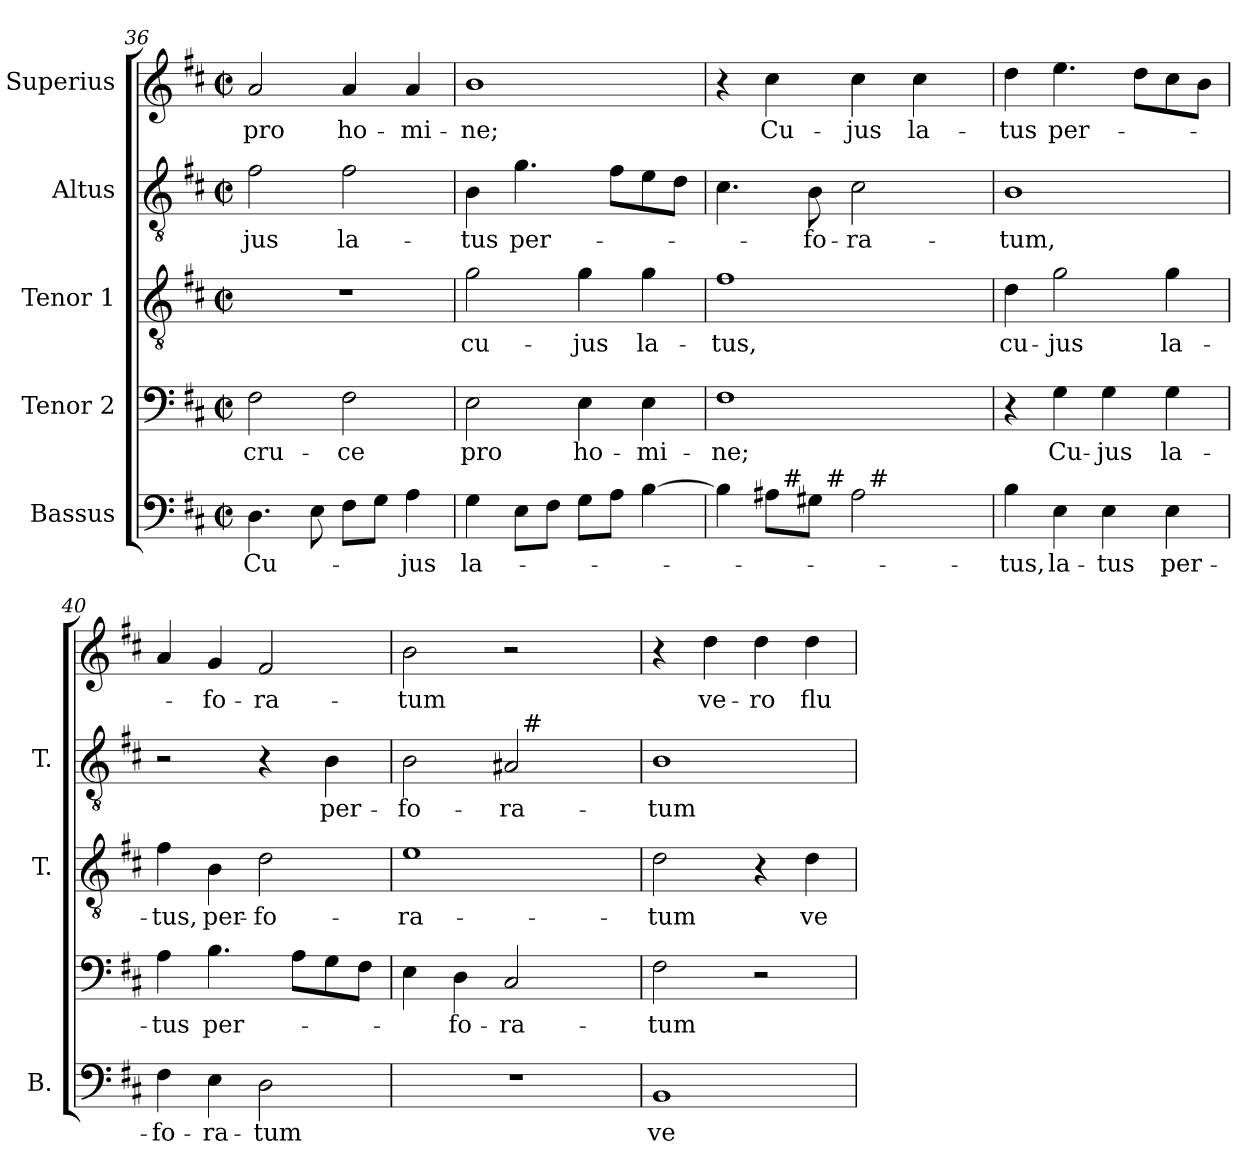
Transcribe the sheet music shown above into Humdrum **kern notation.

**kern	**text	**kern	**text	**kern	**text	**kern	**text	**kern	**text
*part5	*part5	*part4	*part4	*part3	*part3	*part2	*part2	*part1	*part1
*staff5	*staff5	*staff4	*staff4	*staff3	*staff3	*staff2	*staff2	*staff1	*staff1
*I"Bassus	*	*I"Tenor 2	*	*I"Tenor 1	*	*I"Altus	*	*I"Superius	*
*I'B.	*	*	*	*I'T.	*	*I'T.	*	*	*
*clefF4	*	*clefF4	*	*clefGv2	*	*clefGv2	*	*clefG2	*
*	*	*	*	*ITrd7c12	*	*ITrd7c12	*	*	*
*k[f#c#]	*	*k[f#c#]	*	*k[f#c#]	*	*k[f#c#]	*	*k[f#c#]	*
*D:	*	*D:	*	*D:	*	*D:	*	*D:	*
*M2/2	*	*M2/2	*	*M2/2	*	*M2/2	*	*M2/2	*
*met(c|)	*	*met(c|)	*	*met(c|)	*	*met(c|)	*	*met(c|)	*
=36	=36	=36	=36	=36	=36	=36	=36	=36	=36
!	!LO:LY:b:color=#000000	!	!	!	!	!	!	!	!
!	!	!	!LO:LY:b:color=#000000	!	!	!	!	!	!
!	!	!	!	!	!	!	!LO:LY:b:color=#000000	!	!
!	!	!	!	!	!	!	!	!	!LO:LY:b:color=#000000
4.Di\	Cu-	2F#i\	cru-	1r	.	2F#i\	-jus	2ai/	pro
8Ei\	.	.	.	.	.	.	.	.	.
!	!	!	!LO:LY:b:color=#000000	!	!	!	!	!	!
!	!	!	!	!	!	!	!LO:LY:b:color=#000000	!	!
!	!	!	!	!	!	!	!	!	!LO:LY:b:color=#000000
8F#i\L	.	2F#i\	-ce	.	.	2F#i\	la-	4ai/	ho-
8Gi\J	.	.	.	.	.	.	.	.	.
!	!LO:LY:b:color=#000000	!	!	!	!	!	!	!	!
!	!	!	!	!	!	!	!	!	!LO:LY:b:color=#000000
4Ai\	-jus	.	.	.	.	.	.	4ai/	-mi-
=37	=37	=37	=37	=37	=37	=37	=37	=37	=37
!	!LO:LY:b:color=#000000	!	!	!	!	!	!	!	!
!	!	!	!LO:LY:b:color=#000000	!	!	!	!	!	!
!	!	!	!	!	!LO:LY:b:color=#000000	!	!	!	!
!	!	!	!	!	!	!	!LO:LY:b:color=#000000	!	!
!	!	!	!	!	!	!	!	!	!LO:LY:b:color=#000000
4Gi\	la-	2Ei\	pro	2Gi\	cu-	4BBi\	-tus	1bi	-ne;
!	!	!	!	!	!	!	!LO:LY:b:color=#000000	!	!
8Ei\L	.	.	.	.	.	4.Gi\	per-	.	.
8F#i\J	.	.	.	.	.	.	.	.	.
!	!	!	!LO:LY:b:color=#000000	!	!	!	!	!	!
!	!	!	!	!	!LO:LY:b:color=#000000	!	!	!	!
8Gi\L	.	4Ei\	ho-	4Gi\	-jus	.	.	.	.
8Ai\J	.	.	.	.	.	8F#i\L	.	.	.
!	!	!	!LO:LY:b:color=#000000	!	!	!	!	!	!
!	!	!	!	!	!LO:LY:b:color=#000000	!	!	!	!
[>4Bi\	.	4Ei\	-mi-	4Gi\	la-	8Ei\	.	.	.
.	.	.	.	.	.	8Di\J	.	.	.
!!LO:PB:g=z
=38	=38	=38	=38	=38	=38	=38	=38	=38	=38
!	!	!	!LO:LY:b:color=#000000	!	!	!	!	!	!
!	!	!	!	!	!LO:LY:b:color=#000000	!	!	!	!
*^	*	*	*	*	*	*	*	*	*
*	*^	*	*	*	*	*	*	*	*	*
*	*	*^	*	*	*	*	*	*	*	*	*
4Bi\]	4ryy	4ryy	2ryy	.	1F#i	-ne;	1F#i	-tus,	4.C#i\	.	4r	.
!	!	!	!	!	!	!	!	!	!	!	!	!LO:LY:b:color=#000000
8A#i\L	32ryy	8ryy	.	.	.	.	.	.	.	.	4cc#i\	Cu-
.	256ryy	.	.	.	.	.	.	.	.	.	.	.
!	!LO:TX:a:t=#	!	!	!	!	!	!	!	!	!	!	!
.	2ryy	.	.	.	.	.	.	.	.	.	.	.
!	!	!	!	!	!	!	!	!	!	!LO:LY:b:color=#000000	!	!
8G#i\J	.	32ryy	.	.	.	.	.	.	8BBi\	-fo-	.	.
.	.	256ryy	.	.	.	.	.	.	.	.	.	.
!	!	!LO:TX:a:t=#	!	!	!	!	!	!	!	!	!	!
.	.	2ryy	.	.	.	.	.	.	.	.	.	.
!	!	!	!	!	!	!	!	!	!	!LO:LY:b:color=#000000	!	!
!	!	!	!	!	!	!	!	!	!	!	!	!LO:LY:b:color=#000000
2A#i\	.	.	32ryy	.	.	.	.	.	2C#i\	-ra-	4cc#i\	-jus
.	.	.	256ryy	.	.	.	.	.	.	.	.	.
!	!	!	!LO:TX:a:t=#	!	!	!	!	!	!	!	!	!
.	.	.	4ryy	.	.	.	.	.	.	.	.	.
!	!	!	!	!	!	!	!	!	!	!	!	!LO:LY:b:color=#000000
.	.	.	.	.	.	.	.	.	.	.	4cc#i\	la-
.	8ryy	.	8ryy	.	.	.	.	.	.	.	.	.
.	16ryy	16ryy	16ryy	.	.	.	.	.	.	.	.	.
.	64..ryy	64..ryy	64..ryy	.	.	.	.	.	.	.	.	.
*v	*v	*v	*v	*	*	*	*	*	*	*	*	*
=39	=39	=39	=39	=39	=39	=39	=39	=39	=39
*^	*	*	*	*	*	*	*	*	*
*	*^	*	*	*	*	*	*	*	*	*
*	*	*^	*	*	*	*	*	*	*	*	*
!	!	!	!	!LO:LY:b:color=#000000	!	!	!	!	!	!	!	!
*v	*v	*v	*v	*	*	*	*	*	*	*	*	*
*^	*	*	*	*	*	*	*	*	*
*	*^	*	*	*	*	*	*	*	*	*
*	*	*^	*	*	*	*	*	*	*	*	*
!	!	!	!	!	!	!	!	!LO:LY:b:color=#000000	!	!	!	!
*v	*v	*v	*v	*	*	*	*	*	*	*	*	*
*^	*	*	*	*	*	*	*	*	*
*	*^	*	*	*	*	*	*	*	*	*
*	*	*^	*	*	*	*	*	*	*	*	*
!	!	!	!	!	!	!	!	!	!	!LO:LY:b:color=#000000	!	!
*v	*v	*v	*v	*	*	*	*	*	*	*	*	*
*^	*	*	*	*	*	*	*	*	*
*	*^	*	*	*	*	*	*	*	*	*
*	*	*^	*	*	*	*	*	*	*	*	*
!	!	!	!	!	!	!	!	!	!	!	!	!LO:LY:b:color=#000000
*v	*v	*v	*v	*	*	*	*	*	*	*	*	*
4Bi\	-tus,	4r	.	4Di\	cu-	1BBi	-tum,	4ddi\	-tus
!	!LO:LY:b:color=#000000	!	!	!	!	!	!	!	!
!	!	!	!LO:LY:b:color=#000000	!	!	!	!	!	!
!	!	!	!	!	!LO:LY:b:color=#000000	!	!	!	!
!	!	!	!	!	!	!	!	!	!LO:LY:b:color=#000000
4Ei\	la-	4Gi\	Cu-	2Gi\	-jus	.	.	4.eei\	per-
!	!LO:LY:b:color=#000000	!	!	!	!	!	!	!	!
!	!	!	!LO:LY:b:color=#000000	!	!	!	!	!	!
4Ei\	-tus	4Gi\	-jus	.	.	.	.	.	.
.	.	.	.	.	.	.	.	8ddi\L	.
!	!LO:LY:b:color=#000000	!	!	!	!	!	!	!	!
!	!	!	!LO:LY:b:color=#000000	!	!	!	!	!	!
!	!	!	!	!	!LO:LY:b:color=#000000	!	!	!	!
4Ei\	per-	4Gi\	la-	4Gi\	la-	.	.	8cc#i\	.
.	.	.	.	.	.	.	.	8bi\J	.
=40	=40	=40	=40	=40	=40	=40	=40	=40	=40
!	!LO:LY:b:color=#000000	!	!	!	!	!	!	!	!
!	!	!	!LO:LY:b:color=#000000	!	!	!	!	!	!
!	!	!	!	!	!LO:LY:b:color=#000000	!	!	!	!
4F#i\	-fo-	4Ai\	-tus	4F#i\	-tus,	2r	.	4ai/	.
!	!LO:LY:b:color=#000000	!	!	!	!	!	!	!	!
!	!	!	!LO:LY:b:color=#000000	!	!	!	!	!	!
!	!	!	!	!	!LO:LY:b:color=#000000	!	!	!	!
!	!	!	!	!	!	!	!	!	!LO:LY:b:color=#000000
4Ei\	-ra-	4.Bi\	per-	4BBi\	per-	.	.	4gi/	-fo-
!	!LO:LY:b:color=#000000	!	!	!	!	!	!	!	!
!	!	!	!	!	!LO:LY:b:color=#000000	!	!	!	!
!	!	!	!	!	!	!	!	!	!LO:LY:b:color=#000000
2Di\	-tum	.	.	2Di\	-fo-	4r	.	2f#i/	-ra-
.	.	8Ai\L	.	.	.	.	.	.	.
!	!	!	!	!	!	!	!LO:LY:b:color=#000000	!	!
.	.	8Gi\	.	.	.	4BBi\	per-	.	.
.	.	8F#i\J	.	.	.	.	.	.	.
=41	=41	=41	=41	=41	=41	=41	=41	=41	=41
!	!	!	!	!	!LO:LY:b:color=#000000	!	!	!	!
!	!	!	!	!	!	!	!LO:LY:b:color=#000000	!	!
!	!	!	!	!	!	!	!	!	!LO:LY:b:color=#000000
*	*	*	*	*	*	*^	*	*	*
1r	.	4Ei\	.	1Ei	-ra-	2BBi\	2ryy	-fo-	2bi\	-tum
!	!	!	!LO:LY:b:color=#000000	!	!	!	!	!	!	!
.	.	4Di\	-fo-	.	.	.	.	.	.	.
!	!	!	!LO:LY:b:color=#000000	!	!	!	!	!	!	!
!	!	!	!	!	!	!	!	!LO:LY:b:color=#000000	!	!
.	.	2C#i/	-ra-	.	.	2AA#i/	32ryy	-ra-	2r	.
.	.	.	.	.	.	.	256ryy	.	.	.
!	!	!	!	!	!	!	!LO:TX:a:t=#	!	!	!
.	.	.	.	.	.	.	4ryy	.	.	.
.	.	.	.	.	.	.	8ryy	.	.	.
.	.	.	.	.	.	.	16ryy	.	.	.
.	.	.	.	.	.	.	64..ryy	.	.	.
*	*	*	*	*	*	*v	*v	*	*	*
=42	=42	=42	=42	=42	=42	=42	=42	=42	=42
*	*	*	*	*	*	*^	*	*	*
!	!LO:LY:b:color=#000000	!	!	!	!	!	!	!	!	!
*	*	*	*	*	*	*v	*v	*	*	*
*	*	*	*	*	*	*^	*	*	*
!	!	!	!LO:LY:b:color=#000000	!	!	!	!	!	!	!
*	*	*	*	*	*	*v	*v	*	*	*
*	*	*	*	*	*	*^	*	*	*
!	!	!	!	!	!LO:LY:b:color=#000000	!	!	!	!	!
*	*	*	*	*	*	*v	*v	*	*	*
*	*	*	*	*	*	*^	*	*	*
!	!	!	!	!	!	!	!	!LO:LY:b:color=#000000	!	!
*	*	*	*	*	*	*v	*v	*	*	*
1BBi	ve-	2F#i\	-tum	2Di\	-tum	1BBi	-tum	4r	.
!	!	!	!	!	!	!	!	!	!LO:LY:b:color=#000000
.	.	.	.	.	.	.	.	4ddi\	ve-
!	!	!	!	!	!	!	!	!	!LO:LY:b:color=#000000
.	.	2r	.	4r	.	.	.	4ddi\	-ro
!	!	!	!	!	!LO:LY:b:color=#000000	!	!	!	!
!	!	!	!	!	!	!	!	!	!LO:LY:b:color=#000000
.	.	.	.	4Di\	ve-	.	.	4ddi\	flu-
=	=	=	=	=	=	=	=	=	=
*-	*-	*-	*-	*-	*-	*-	*-	*-	*-
